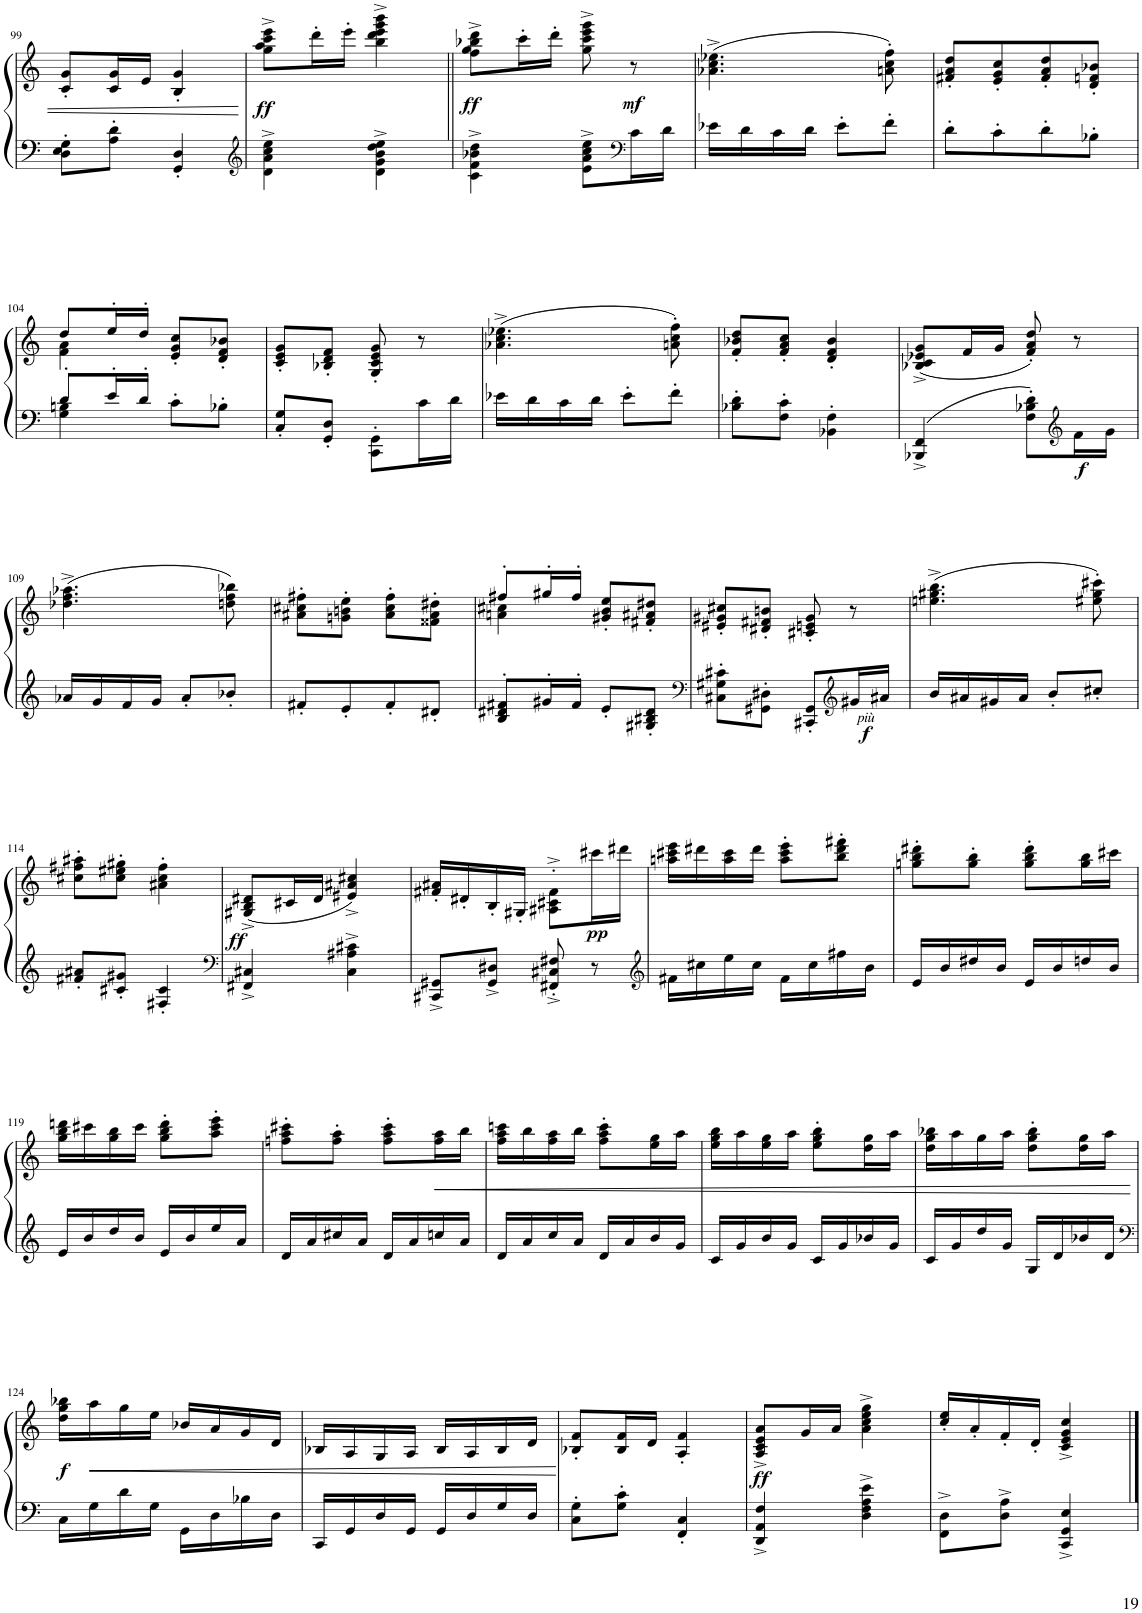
**kern	**kern	**dynam
*part1	*part1	*part1
*staff2	*staff1	*staff1/2
*I"Piano	*	*
*I'Pno.	*	*
!!LO:PB:g=z
*clefF4	*clefG2	*
*k[]	*k[]	*
*M2/4	*M2/4	*
=99	=99	=99
8D\' 8E\' 8G\'L	8c/' 8g/'L	.
8A\' 8d\'J	16c/ 16g/L	.
.	16e/JJ	.
4GG/' 4D/'	4B/' 4g/'	.
=100	=100	=100
*clefG2	*	*
!	!	!LO:DY:b
4d\^> 4a\^> 4cc\^> 4ee\^>	8gg\^ 8aa\^ 8ccc\^ 8eee\^L	ff
.	16ddd'\L	.
.	16eee'\JJ	.
4d\^> 4g\^> 4b\^> 4dd\^> 4ee\^>	4bb\^ 4ddd\^ 4eee\^ 4ggg\^ 4bbb\^	.
=101||	=101||	=101||
!	!	!LO:DY:b
4c\^ 4f\^ 4b-X\^ 4dd\^	8ff\^ 8gg\^ 8bb-X\^ 8ddd\^L	ff
.	16ccc'\L	.
.	16ddd'\JJ	.
8e\^ 8a\^ 8cc\^ 8ee\^L	8gg\^ 8ccc\^ 8eee\^ 8ggg\^	.
*clefF4	*	*
!	!	!LO:DY:b
16c\L	8r	mf
16d\JJ	.	.
=102	=102	=102
16e-X\LL	(4.a-X\^ 4.cc\^ 4.ee-X\^	.
16d\	.	.
16c\	.	.
16d\JJ	.	.
8e-'\L	.	.
8f'\J	8an\' 8cc\' 8ff\')	.
=103	=103	=103
8d'\L	8f#X/' 8a/' 8dd/'L	.
8c'\	8e/' 8g/' 8cc/'	.
8d'\	8f#/' 8a/' 8dd/'	.
8B-X'\J	8d/' 8fn/' 8b-X/'J	.
!!LO:LB:g=z
=104	=104	=104
*^	*^	*
8d'/L	4G\ 4Bn\	8dd/L	4f\ 4a\	.
16e'/L	.	16ee'/L	.	.
16d'/JJ	.	16dd'/JJ	.	.
8c'\L	4ryy	8e/' 8g/' 8cc/'L	4ryy	.
8B-X'\J	.	8d/' 8f/' 8b-X/'J	.	.
*v	*v	*	*	*
*	*v	*v	*
=105	=105	=105
8C/' 8G/'L	8c/' 8e/' 8g/'L	.
8GG/' 8D/'J	8B-X/' 8d/' 8f/'J	.
8CC\' 8GG\'L	8G/' 8c/' 8e/' 8g/'	.
16c\L	8r	.
16d\JJ	.	.
=106	=106	=106
16e-X\LL	(4.a-X\^ 4.cc\^ 4.ee-X\^	.
16d\	.	.
16c\	.	.
16d\JJ	.	.
8e-'\L	.	.
8f'\J	8an\' 8cc\' 8ff\')	.
=107	=107	=107
8B-X\' 8d\'L	8f/' 8b-X/' 8dd/'L	.
8F\' 8c\'J	8f/' 8a/' 8cc/'J	.
4BB-X\' 4F\'	4d/' 4f/' 4b-/'	.
=108	=108	=108
4BBB-X/^ 4FF/^	(8B-X/^ 8c/^ 8e-X/^ 8g/^L	.
.	16f/L	.
.	16g/JJ	.
8F\' 8B-X\' 8d\'L	8f/' 8a/' 8dd/')	.
*clefG2	*	*
!	!	!LO:DY:b=2
16f\L	8r	f
16g\JJ	.	.
!!LO:LB:g=z
=109	=109	=109
16a-X/LL	(4.dd-X\^ 4.ff\^ 4.aa-X\^	.
16g/	.	.
16f/	.	.
16g/JJ	.	.
8a-'/L	.	.
8b-X'/J	8ddn\ 8ff\ 8bb-X\)	.
=110	=110	=110
8f#X'/L	8a#X\' 8cc#X\' 8ff#X\'L	.
8e'/	8gn\' 8bn\' 8ee\'J	.
8f#'/	8a#\' 8cc#\' 8ff#\'L	.
8d#X'/J	8f##X\' 8a#\' 8dd#X\'J	.
=111	=111	=111
*	*^	*
8B/'> 8d#X/'> 8f#X/'>L	8ff#X'/L	4an\ 4cc#X\	.
16g#X'>/L	16gg#X'/L	.	.
16f#'>/JJ	16ff#'/JJ	.	.
8e'/L	8g#X/' 8b/' 8ee/'L	4ryy	.
8G#X/' 8B#X/' 8d#/'J	8f#X/' 8a#X/' 8dd#X/'J	.	.
*	*v	*v	*
=112	=112	=112
*clefF4	*	*
8C#X\' 8G#X\' 8c#X\'L	8e#X/' 8g#X/' 8cc#X/'L	.
8GG#X\' 8D#X\'J	8d#X/' 8f#X/' 8bn/'J	.
8CC#X/' 8GG#/'L	8c#X/' 8en/' 8g#/'	.
*clefG2	*	*
!	!	!LO:DY:b=2
!	!	!LO:DY:n=1:b=2
16g#X/L	8r	other-dynamics f
16a#X/JJ	.	.
=113	=113	=113
16b/LL	(4.een\^ 4.gg#X\^ 4.bb\^	.
16a#X/	.	.
16g#X/	.	.
16a#/JJ	.	.
8b'/L	.	.
8cc#X'/J	8ee#X\' 8gg#\' 8ccc#X\')	.
!!LO:LB:g=z
=114	=114	=114
8f#X/' 8a#X/'L	8cc#X\' 8ff#X\' 8aa#X\'L	.
8c#X/' 8g#X/'J	8cc#\' 8ee#X\' 8gg#X\'J	.
4F#X/' 4c#/'	4a#X\' 4cc#\' 4ff#\'	.
=115	=115	=115
*clefF4	*	*
!	!	!LO:DY:b
4FF#X/^ 4C#X/^	(8G#X/^ 8B/^ 8d#X/^L	ff
.	16c#X/L	.
.	16d#/JJ	.
4C#\^ 4A#X\^ 4c#X\^	4e#X/^ 4a#X/^ 4cc#X/^)	.
=116	=116	=116
8CC#X/^ 8GG#X/^L	16f#X/' 16a#X/'LL	.
.	16d#X'/	.
8GG#/^ 8D#X/^J	16B'/	.
.	16G#X'/JJ	.
8FF#X/'^ 8C#X/'^ 8F#X/'^	8A#X\'^ 8c#X\'^ 8f#\'^L	.
!	!	!LO:DY:b
8r	16ccc#X\L	pp
.	16ddd#X\JJ	.
=117	=117	=117
*clefG2	*	*
16f#X\LL	16aan\ 16ccc#X\ 16eee\LL	.
16cc#X\	16ddd#X\	.
16ee\	16aa\ 16ccc#\	.
16cc#\JJ	16ddd#\JJ	.
16f#\LL	8aa\' 8ccc#\' 8eee\'L	.
16cc#\	.	.
16ff#X\	8bb\' 8ddd#\' 8fff#X\'J	.
16b\JJ	.	.
=118	=118	=118
16e/LL	8ggn\' 8bb\' 8ddd#X\'L	.
16b/	.	.
16dd#X/	8gg\' 8bb\'J	.
16b/JJ	.	.
16e/LL	8gg\' 8bb\' 8ddd#\'L	.
16b/	.	.
16ddn/	16gg\ 16bb\L	.
16b/JJ	16ccc#X\JJ	.
!!LO:LB:g=z
=119	=119	=119
16e/LL	16gg\ 16bb\ 16dddn\LL	.
16b/	16ccc#X\	.
16dd/	16gg\ 16bb\	.
16b/JJ	16ccc#\JJ	.
16e/LL	8gg\' 8bb\' 8ddd\'L	.
16b/	.	.
16ee/	8aa\' 8ccc#\' 8eee\'J	.
16a/JJ	.	.
=120	=120	=120
16d/LL	8ffn\' 8aa\' 8ccc#X\'L	.
16a/	.	.
16cc#X/	8ff\' 8aa\'J	.
16a/JJ	.	.
16d/LL	8ff\' 8aa\' 8ccc#\'L	.
16a/	.	.
!	!	!LO:HP:b
16ccn/	16ff\ 16aa\L	<
16a/JJ	16bb\JJ	.
=121	=121	=121
16d/LL	16ff\ 16aa\ 16cccn\LL	.
16a/	16bb\	.
16cc/	16ff\ 16aa\	.
16a/JJ	16bb\JJ	.
16d/LL	8ff\' 8aa\' 8ccc\'L	.
16a/	.	.
16b/	16ee\ 16gg\L	.
16g/JJ	16aa\JJ	.
=122	=122	=122
16c/LL	16ee\ 16gg\ 16bb\LL	.
16g/	16aa\	.
16b/	16ee\ 16gg\	.
16g/JJ	16aa\JJ	.
16c/LL	8ee\' 8gg\' 8bb\'L	.
16g/	.	.
16b-X/	16dd\ 16gg\L	.
16g/JJ	16aa\JJ	.
=123	=123	=123
16c/LL	16dd\ 16gg\ 16bb-X\LL	.
16g/	16aa\	.
16dd/	16gg\	.
16g/JJ	16aa\JJ	.
16G/LL	8dd\' 8gg\' 8bb-\'L	.
16d/	.	.
16b-X/	16dd\ 16gg\L	.
16d/JJ	16aa\JJ	.
!!LO:LB:g=z
=124	=124	=124
*clefF4	*	*
!	!	!LO:DY:b
16C\LL	16dd\ 16gg\ 16bb-X\LL	f
16G\	16aa\	.
16d\	16gg\	.
16G\JJ	16ee\JJ	.
16GG\LL	16b-X/LL	.
16D\	16a/	.
16B-X\	16g/	.
16D\JJ	16d/JJ	.
=125	=125	=125
16CC/LL	16B-X/LL	.
16GG/	16A/	.
16D/	16G/	.
16GG/JJ	16A/JJ	.
16GG/LL	16B-/LL	.
16D/	16A/	.
16G/	16B-/	.
16D/JJ	16d/JJ	.
.	.	[
=126	=126	=126
8C\' 8G\'L	8B-X/' 8f/'L	.
8G\' 8c\'J	16B-/ 16f/L	.
.	16d/JJ	.
4FF/' 4C/'	4A/' 4f/'	.
=127	=127	=127
!	!	!LO:DY:b
4DD/^ 4AA/^ 4F/^	8A/^ 8c/^ 8e/^ 8a/^L	ff
.	16g/L	.
.	16a/JJ	.
4D\^ 4F\^ 4A\^ 4e\^	4a\^ 4cc\^ 4ee\^ 4gg\^	.
=128	=128	=128
8FF\^ 8D\^L	16cc/' 16ee/'LL	.
.	16a'/	.
8D\^ 8A\^J	16f'/	.
.	16d'/JJ	.
4CC/^ 4GG/^ 4E/^	4c/^, 4e/^, 4g/^, 4cc/^,	.
==	==	==
*-	*-	*-
